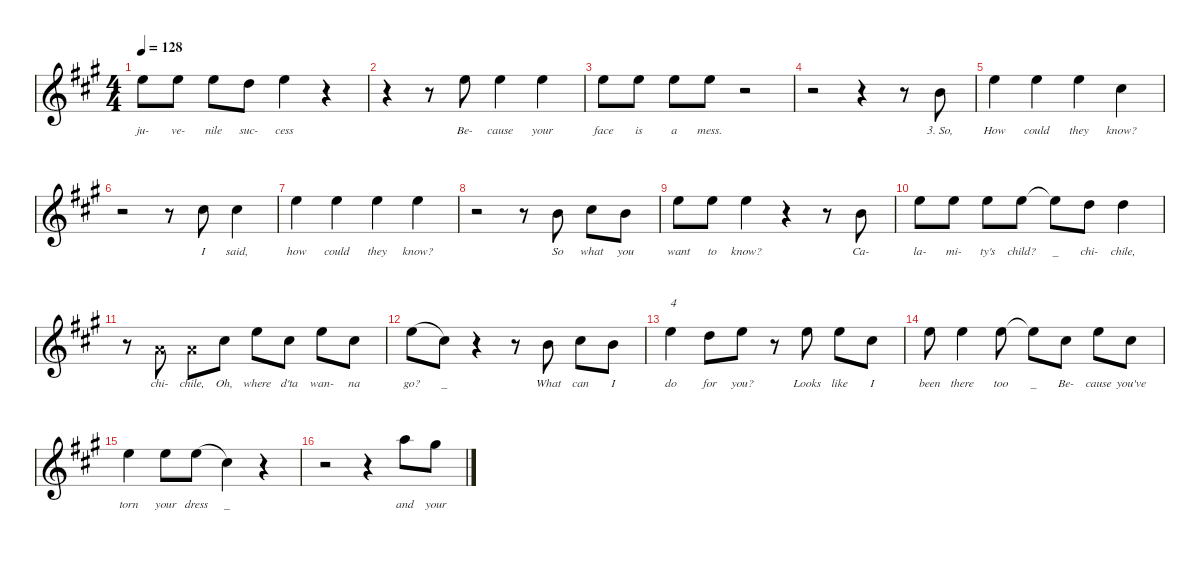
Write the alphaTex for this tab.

\defaultSystemsLayout 4
\hideDynamics
\bracketExtendMode nobrackets
\singleTrackTrackNamePolicy hidden
\multiTrackTrackNamePolicy hidden
\firstSystemTrackNameMode fullname
\firstSystemTrackNameOrientation horizontal
\otherSystemsTrackNameOrientation horizontal
\track ("Tenor Voice" "Singer") {defaultSystemsLayout 4 mute instrument voiceoohs}
\staff {score}
\tuning (E4 B3 G3 D3 A2 E2)
\ts (4 4)
\tempo 128
\clef g2
\ks a
12.1{acc forcenatural}.8{lyrics (0 "ju-") lyrics (1 "") lyrics (2 "") lyrics (3 "") lyrics (4 "") dy f beam Down} 12.1{acc forcenatural}.8{lyrics (0 "ve-") lyrics (1 "") lyrics (2 "") lyrics (3 "") lyrics (4 "") beam Down} 12.1{acc forcenatural}.8{lyrics (0 "nile") lyrics (1 "") lyrics (2 "") lyrics (3 "") lyrics (4 "") beam Down} 10.1{acc forcenatural}.8{lyrics (0 "suc-") lyrics (1 "") lyrics (2 "") lyrics (3 "") lyrics (4 "") beam Down} 12.1{acc forcenatural}.4{lyrics (0 "cess") lyrics (1 "") lyrics (2 "") lyrics (3 "") lyrics (4 "") beam Down} r.4{beam Down} |
r.4{beam Down} r.8{beam Down} 12.1{acc forcenatural}.8{lyrics (0 "Be-") lyrics (1 "") lyrics (2 "") lyrics (3 "") lyrics (4 "") beam Down} 12.1{acc forcenatural}.4{lyrics (0 "cause") lyrics (1 "") lyrics (2 "") lyrics (3 "") lyrics (4 "") beam Down} 12.1{acc forcenatural}.4{lyrics (0 "your") lyrics (1 "") lyrics (2 "") lyrics (3 "") lyrics (4 "") beam Down} |
12.1{acc forcenatural}.8{lyrics (0 "face") lyrics (1 "") lyrics (2 "") lyrics (3 "") lyrics (4 "") beam Down} 12.1{acc forcenatural}.8{lyrics (0 "is") lyrics (1 "") lyrics (2 "") lyrics (3 "") lyrics (4 "") beam Down} 12.1{acc forcenatural}.8{lyrics (0 "a") lyrics (1 "") lyrics (2 "") lyrics (3 "") lyrics (4 "") beam Down} 12.1{acc forcenatural}.8{lyrics (0 "mess.") lyrics (1 "") lyrics (2 "") lyrics (3 "") lyrics (4 "") beam Down} r.2{beam Down} |
r.2{beam Down} r.4{beam Down} r.8{beam Down} 12.2{acc forcenatural}.8{lyrics (0 "3. So,") lyrics (1 "") lyrics (2 "") lyrics (3 "") lyrics (4 "") dy mf beam Down} |
12.1{acc forcenatural}.4{lyrics (0 "How") lyrics (1 "") lyrics (2 "") lyrics (3 "") lyrics (4 "") beam Down} 12.1{acc forcenatural}.4{lyrics (0 "could") lyrics (1 "") lyrics (2 "") lyrics (3 "") lyrics (4 "") beam Down} 12.1{acc forcenatural}.4{lyrics (0 "they") lyrics (1 "") lyrics (2 "") lyrics (3 "") lyrics (4 "") beam Down} 9.1{acc #}.4{lyrics (0 "know?") lyrics (1 "") lyrics (2 "") lyrics (3 "") lyrics (4 "") beam Down} |
r.2{beam Down} r.8{beam Down} 9.1{acc #}.8{lyrics (0 "I") lyrics (1 "") lyrics (2 "") lyrics (3 "") lyrics (4 "") beam Down} 9.1{acc #}.4{lyrics (0 "said,") lyrics (1 "") lyrics (2 "") lyrics (3 "") lyrics (4 "") beam Down} |
12.1{acc forcenatural}.4{lyrics (0 "how") lyrics (1 "") lyrics (2 "") lyrics (3 "") lyrics (4 "") beam Down} 12.1{acc forcenatural}.4{lyrics (0 "could") lyrics (1 "") lyrics (2 "") lyrics (3 "") lyrics (4 "") beam Down} 12.1{acc forcenatural}.4{lyrics (0 "they") lyrics (1 "") lyrics (2 "") lyrics (3 "") lyrics (4 "") beam Down} 12.1{acc forcenatural}.4{lyrics (0 "know?") lyrics (1 "") lyrics (2 "") lyrics (3 "") lyrics (4 "") beam Down} |
r.2{beam Down} r.8{beam Down} 7.1{acc forcenatural}.8{lyrics (0 "So") lyrics (1 "") lyrics (2 "") lyrics (3 "") lyrics (4 "") beam Down} 9.1{acc #}.8{lyrics (0 "what") lyrics (1 "") lyrics (2 "") lyrics (3 "") lyrics (4 "") beam Down} 12.2{acc forcenatural}.8{lyrics (0 "you") lyrics (1 "") lyrics (2 "") lyrics (3 "") lyrics (4 "") beam Down} |
12.1{acc forcenatural}.8{lyrics (0 "want") lyrics (1 "") lyrics (2 "") lyrics (3 "") lyrics (4 "") beam Down} 12.1{acc forcenatural}.8{lyrics (0 "to") lyrics (1 "") lyrics (2 "") lyrics (3 "") lyrics (4 "") beam Down} 12.1{acc forcenatural}.4{lyrics (0 "know?") lyrics (1 "") lyrics (2 "") lyrics (3 "") lyrics (4 "") beam Down} r.4{beam Down} r.8{beam Down} 12.2{acc forcenatural}.8{lyrics (0 "Ca-") lyrics (1 "") lyrics (2 "") lyrics (3 "") lyrics (4 "") beam Down} |
12.1{acc forcenatural}.8{lyrics (0 "la-") lyrics (1 "") lyrics (2 "") lyrics (3 "") lyrics (4 "") dy f beam Down} 12.1{acc forcenatural}.8{lyrics (0 "mi-") lyrics (1 "") lyrics (2 "") lyrics (3 "") lyrics (4 "") beam Down} 12.1{acc forcenatural}.8{lyrics (0 "ty's") lyrics (1 "") lyrics (2 "") lyrics (3 "") lyrics (4 "") beam Down} 12.1{acc forcenatural}.8{lyrics (0 "child?") lyrics (1 "") lyrics (2 "") lyrics (3 "") lyrics (4 "") beam Down} 12.1{t acc forcenatural}.8{lyrics (0 "_") lyrics (1 "") lyrics (2 "") lyrics (3 "") lyrics (4 "") beam Down} 10.1{acc forcenatural}.8{lyrics (0 "chi-") lyrics (1 "") lyrics (2 "") lyrics (3 "") lyrics (4 "") beam Down} 10.1{acc forcenatural}.4{lyrics (0 "chile,") lyrics (1 "") lyrics (2 "") lyrics (3 "") lyrics (4 "") beam Down} |
r.8{beam Down} 5.1{x acc forcenatural}.8{lyrics (0 "chi-") lyrics (1 "") lyrics (2 "") lyrics (3 "") lyrics (4 "") dy mf beam Up} 5.1{x acc forcenatural}.8{lyrics (0 "chile,") lyrics (1 "") lyrics (2 "") lyrics (3 "") lyrics (4 "") beam Down} 9.1{acc #}.8{lyrics (0 "Oh,") lyrics (1 "") lyrics (2 "") lyrics (3 "") lyrics (4 "") beam Down} 12.1{acc forcenatural}.8{lyrics (0 "where") lyrics (1 "") lyrics (2 "") lyrics (3 "") lyrics (4 "") beam Down} 9.1{acc #}.8{lyrics (0 "d'ta") lyrics (1 "") lyrics (2 "") lyrics (3 "") lyrics (4 "") beam Down} 12.1{acc forcenatural}.8{lyrics (0 "wan-") lyrics (1 "") lyrics (2 "") lyrics (3 "") lyrics (4 "") beam Down} 9.1{acc #}.8{lyrics (0 "na") lyrics (1 "") lyrics (2 "") lyrics (3 "") lyrics (4 "") beam Down} |
12.1{acc forcenatural}.8{lyrics (0 "go?") lyrics (1 "") lyrics (2 "") lyrics (3 "") lyrics (4 "") dy f legatoorigin beam Down} 9.1{acc #}.8{lyrics (0 "_") lyrics (1 "") lyrics (2 "") lyrics (3 "") lyrics (4 "") beam Down} r.4{beam Down} r.8{beam Down} 7.1{acc forcenatural}.8{lyrics (0 "What") lyrics (1 "") lyrics (2 "") lyrics (3 "") lyrics (4 "") beam Down} 9.1{acc #}.8{lyrics (0 "can") lyrics (1 "") lyrics (2 "") lyrics (3 "") lyrics (4 "") beam Down} 12.2{acc forcenatural}.8{lyrics (0 "I") lyrics (1 "") lyrics (2 "") lyrics (3 "") lyrics (4 "") beam Down} |
12.1{acc forcenatural}.4{txt "4" lyrics (0 "do") lyrics (1 "") lyrics (2 "") lyrics (3 "") lyrics (4 "") beam Down} 10.1{acc forcenatural}.8{lyrics (0 "for") lyrics (1 "") lyrics (2 "") lyrics (3 "") lyrics (4 "") beam Down} 12.1{acc forcenatural}.8{lyrics (0 "you?") lyrics (1 "") lyrics (2 "") lyrics (3 "") lyrics (4 "") beam Down} r.8{beam Down} 12.1{acc forcenatural}.8{lyrics (0 "Looks") lyrics (1 "") lyrics (2 "") lyrics (3 "") lyrics (4 "") beam Down} 12.1{acc forcenatural}.8{lyrics (0 "like") lyrics (1 "") lyrics (2 "") lyrics (3 "") lyrics (4 "") beam Down} 9.1{acc #}.8{lyrics (0 "I") lyrics (1 "") lyrics (2 "") lyrics (3 "") lyrics (4 "") beam Down} |
12.1{acc forcenatural}.8{lyrics (0 "been") lyrics (1 "") lyrics (2 "") lyrics (3 "") lyrics (4 "") beam Down} 12.1{acc forcenatural}.4{lyrics (0 "there") lyrics (1 "") lyrics (2 "") lyrics (3 "") lyrics (4 "") beam Down} 12.1{acc forcenatural}.8{lyrics (0 "too") lyrics (1 "") lyrics (2 "") lyrics (3 "") lyrics (4 "") beam Down} 12.1{t acc forcenatural}.8{lyrics (0 "_") lyrics (1 "") lyrics (2 "") lyrics (3 "") lyrics (4 "") beam Down} 9.1{acc #}.8{lyrics (0 "Be-") lyrics (1 "") lyrics (2 "") lyrics (3 "") lyrics (4 "") beam Down} 12.1{acc forcenatural}.8{lyrics (0 "cause") lyrics (1 "") lyrics (2 "") lyrics (3 "") lyrics (4 "") beam Down} 9.1{acc #}.8{lyrics (0 "you've") lyrics (1 "") lyrics (2 "") lyrics (3 "") lyrics (4 "") beam Down} |
12.1{acc forcenatural}.4{lyrics (0 "torn") lyrics (1 "") lyrics (2 "") lyrics (3 "") lyrics (4 "") beam Down} 12.1{acc forcenatural}.8{lyrics (0 "your") lyrics (1 "") lyrics (2 "") lyrics (3 "") lyrics (4 "") beam Down} 12.1{acc forcenatural}.8{lyrics (0 "dress") lyrics (1 "") lyrics (2 "") lyrics (3 "") lyrics (4 "") legatoorigin beam Down} 9.1{acc #}.4{lyrics (0 "_") lyrics (1 "") lyrics (2 "") lyrics (3 "") lyrics (4 "") beam Down} r.4{beam Down} |
r.2{beam Down} r.4{beam Down} 17.1{acc forcenatural}.8{lyrics (0 "and") lyrics (1 "") lyrics (2 "") lyrics (3 "") lyrics (4 "") dy mf beam Down} 16.1{acc #}.8{lyrics (0 "your") lyrics (1 "") lyrics (2 "") lyrics (3 "") lyrics (4 "") beam Down}
